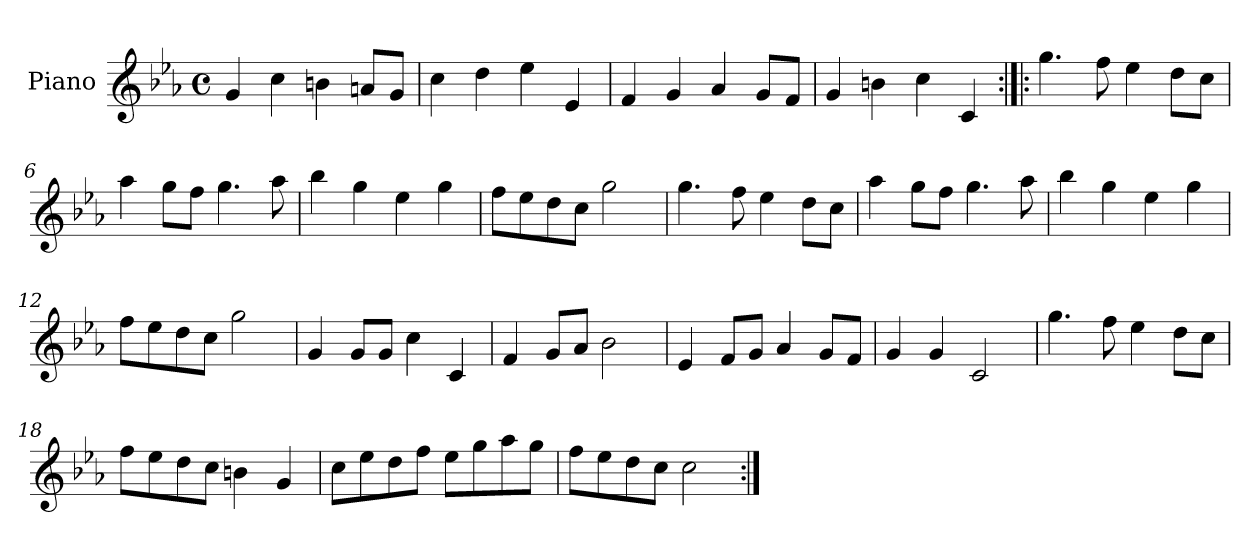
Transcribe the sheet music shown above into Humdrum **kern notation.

**kern
*part1
*staff1
*I"Piano
*I'Pno.
*clefG2
*k[b-e-a-]
*M4/4
*met(c)
=1
4g/
4cc\
4bn\
8an/L
8g/J
=2
4cc\
4dd\
4ee-\
4e-/
=3
4f/
4g/
4a-/
8g/L
8f/J
=4
4g/
4bn\
4cc\
4c/
=5:|!|:
4.gg\
8ff\
4ee-\
8dd\L
8cc\J
=6
4aa-\
8gg\L
8ff\J
4.gg\
8aa-\
=7
4bb-\
4gg\
4ee-\
4gg\
!!LO:LB:g=z
=8
8ff\L
8ee-\
8dd\
8cc\J
2gg\
=9
4.gg\
8ff\
4ee-\
8dd\L
8cc\J
=10
4aa-\
8gg\L
8ff\J
4.gg\
8aa-\
=11
4bb-\
4gg\
4ee-\
4gg\
=12
8ff\L
8ee-\
8dd\
8cc\J
2gg\
=13
4g/
8g/L
8g/J
4cc\
4c/
=14
4f/
8g/L
8a-/J
2b-\
!!LO:LB:g=z
=15
4e-/
8f/L
8g/J
4a-/
8g/L
8f/J
=16
4g/
4g/
2c/
=17
4.gg\
8ff\
4ee-\
8dd\L
8cc\J
=18
8ff\L
8ee-\
8dd\
8cc\J
4bn\
4g/
=19
8cc\L
8ee-\
8dd\
8ff\J
8ee-\L
8gg\
8aa-\
8gg\J
=20
8ff\L
8ee-\
8dd\
8cc\J
2cc\
=:|!
*-
